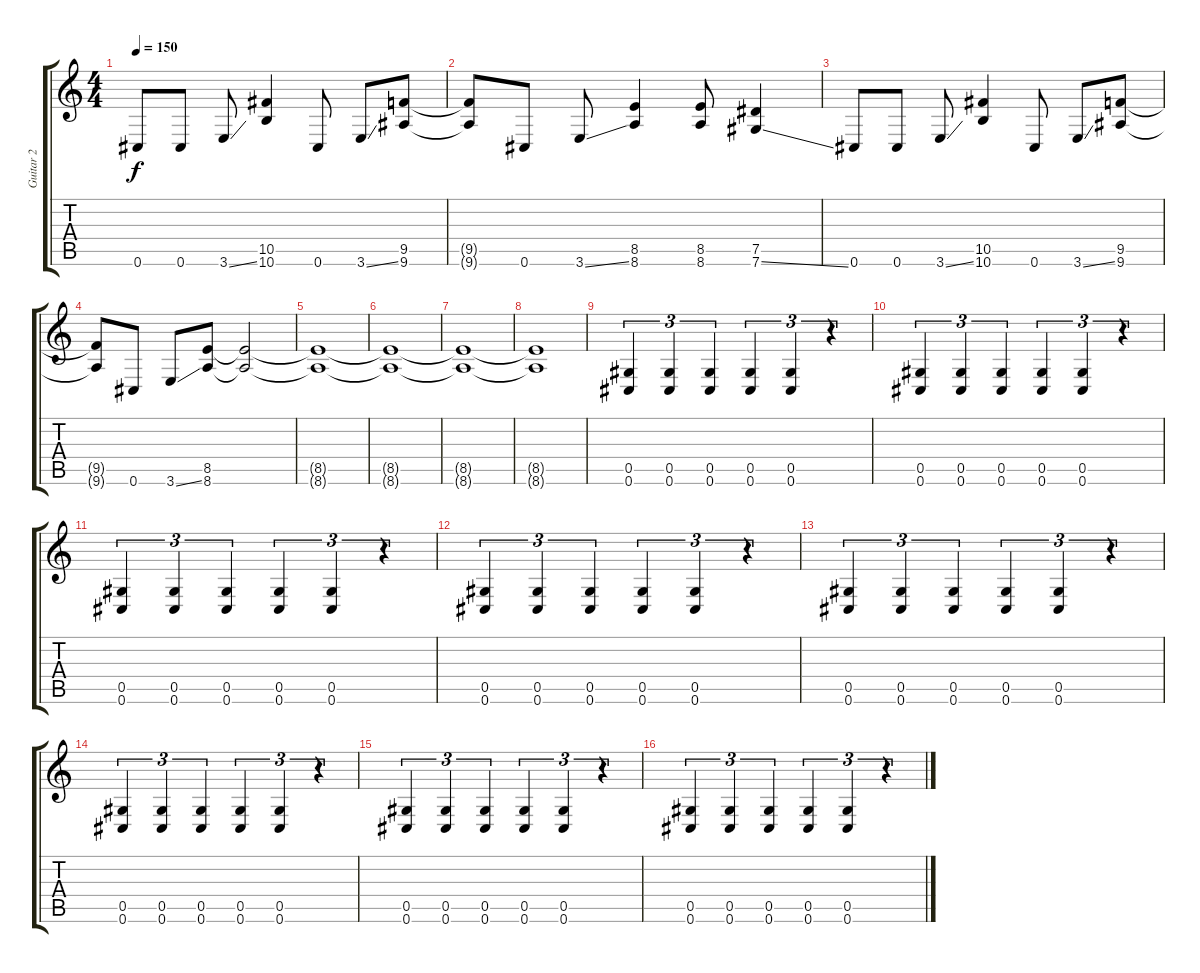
\track ("Guitar 2" "Guitar 2") {instrument overdrivenguitar}
\staff {score tabs}
\tuning (Eb4 Bb3 Gb3 Db3 Ab2 Db2) {hide}
\ts (4 4)
\tempo 150
\clef g2
\ks c
0.6.8{dy f} 0.6.8 3.6{ss}.8 (10.5 10.6).4 0.6.8 3.6{ss}.8 (9.5 9.6).8 |
(9.5{t} 9.6{t}).8 0.6.8 3.6{ss}.8 (8.5 8.6).4 (8.5 8.6).8 (7.5 7.6{ss}).4 |
0.6.8 0.6.8 3.6{ss}.8 (10.5 10.6).4 0.6.8 3.6{ss}.8 (9.5 9.6).8 |
(9.5{t} 9.6{t}).8 0.6.8 3.6{ss}.8 (8.5 8.6).8 (8.5{t} 8.6{t}).2 |
(8.5{t} 8.6{t}).1 |
(8.5{t} 8.6{t}).1 |
(8.5{t} 8.6{t}).1 |
(8.5{t} 8.6{t}).1 |
(0.5 0.6).4{tu (3 2)} (0.5 0.6).4{tu (3 2)} (0.5 0.6).4{tu (3 2)} (0.5 0.6).4{tu (3 2)} (0.5 0.6).4{tu (3 2)} r.4{tu (3 2)} |
(0.5 0.6).4{tu (3 2)} (0.5 0.6).4{tu (3 2)} (0.5 0.6).4{tu (3 2)} (0.5 0.6).4{tu (3 2)} (0.5 0.6).4{tu (3 2)} r.4{tu (3 2)} |
(0.5 0.6).4{tu (3 2)} (0.5 0.6).4{tu (3 2)} (0.5 0.6).4{tu (3 2)} (0.5 0.6).4{tu (3 2)} (0.5 0.6).4{tu (3 2)} r.4{tu (3 2)} |
(0.5 0.6).4{tu (3 2)} (0.5 0.6).4{tu (3 2)} (0.5 0.6).4{tu (3 2)} (0.5 0.6).4{tu (3 2)} (0.5 0.6).4{tu (3 2)} r.4{tu (3 2)} |
(0.5 0.6).4{tu (3 2)} (0.5 0.6).4{tu (3 2)} (0.5 0.6).4{tu (3 2)} (0.5 0.6).4{tu (3 2)} (0.5 0.6).4{tu (3 2)} r.4{tu (3 2)} |
(0.5 0.6).4{tu (3 2)} (0.5 0.6).4{tu (3 2)} (0.5 0.6).4{tu (3 2)} (0.5 0.6).4{tu (3 2)} (0.5 0.6).4{tu (3 2)} r.4{tu (3 2)} |
(0.5 0.6).4{tu (3 2)} (0.5 0.6).4{tu (3 2)} (0.5 0.6).4{tu (3 2)} (0.5 0.6).4{tu (3 2)} (0.5 0.6).4{tu (3 2)} r.4{tu (3 2)} |
(0.5 0.6).4{tu (3 2)} (0.5 0.6).4{tu (3 2)} (0.5 0.6).4{tu (3 2)} (0.5 0.6).4{tu (3 2)} (0.5 0.6).4{tu (3 2)} r.4{tu (3 2)}
